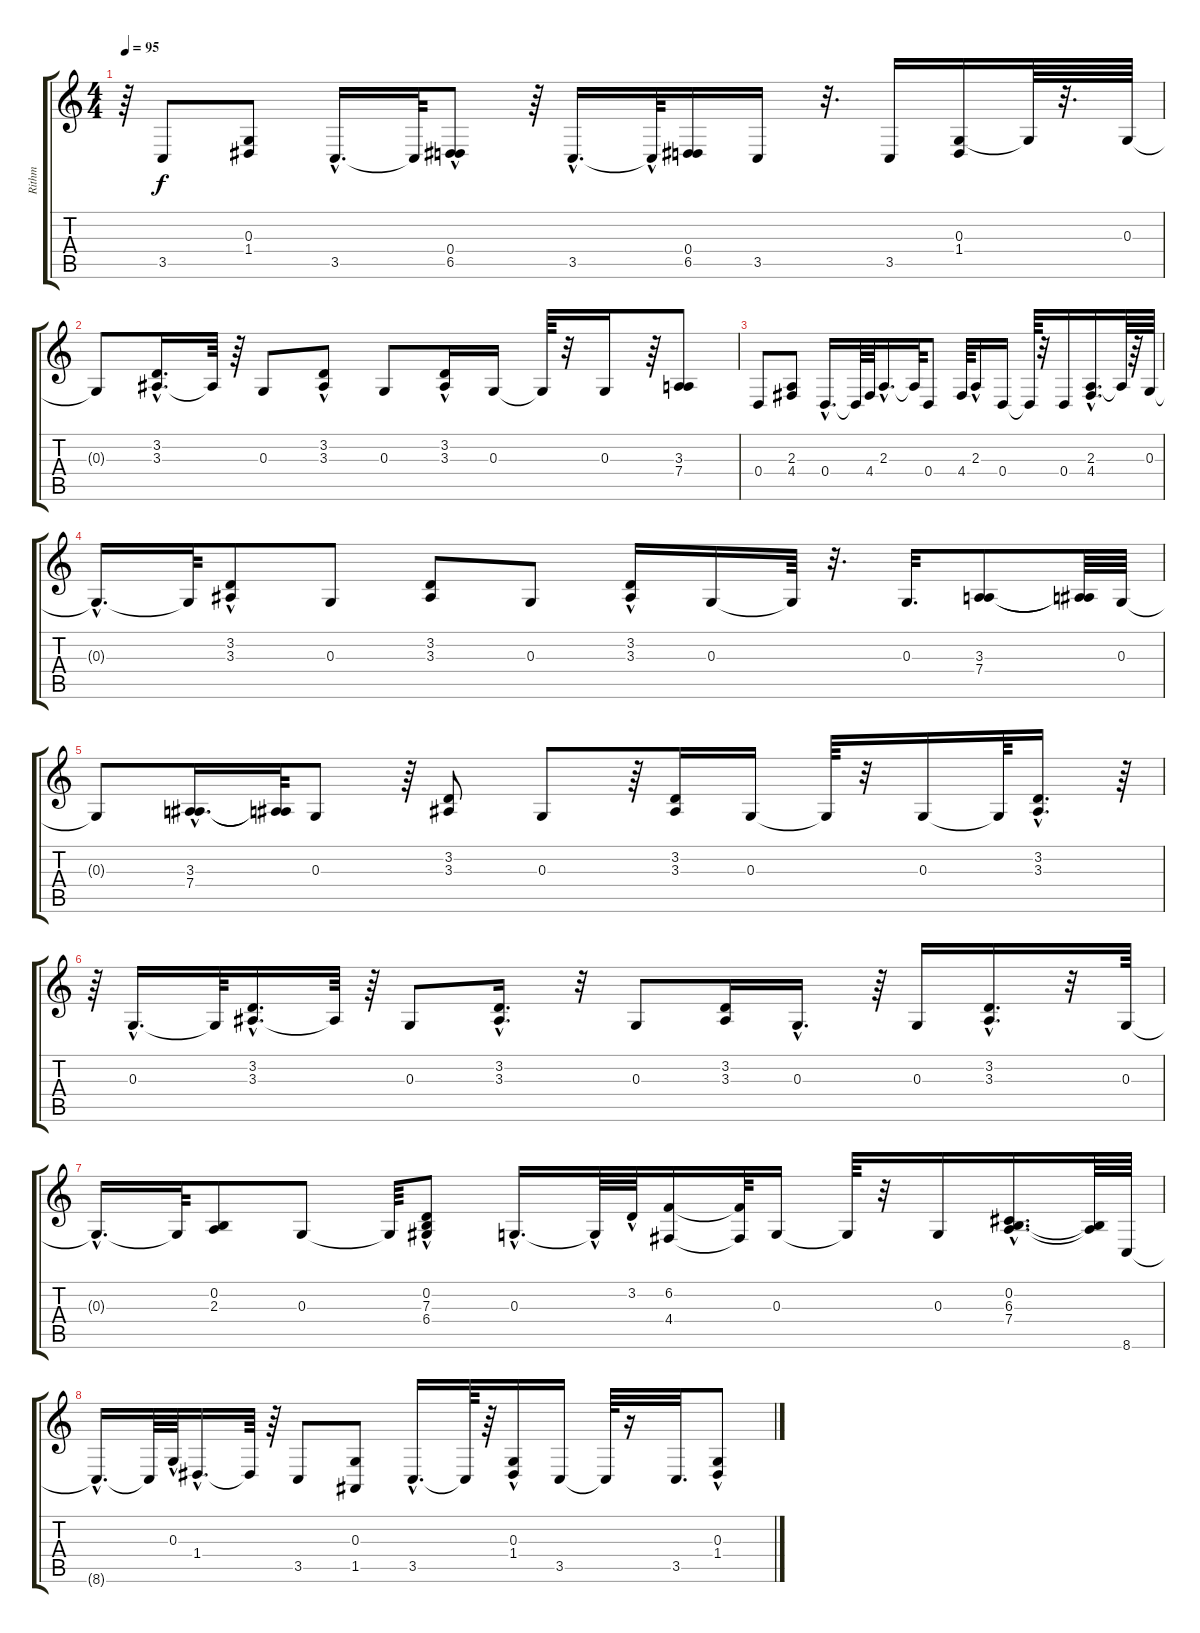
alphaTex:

\track ("Rithm" "Rithm") {instrument acousticgrandpiano}
\staff {score tabs}
\tuning (E4 B3 G3 D3 A2 E2) {hide}
\ts (4 4)
\tempo 95
\clef g2
\ks c
r.64{dy f instrument acousticgrandpiano} 3.5.8 (0.3 1.4).8 3.5{hac}.16{d} 3.5{t}.64 (0.4{hac} 6.5).8 r.64 3.5{hac}.16{d} 3.5{hac t}.64 (0.4 6.5).16 3.5.16 r.32{d} 3.5.16 (0.3 1.4).16 0.3{t}.64 r.32{d} 0.3.64 |
0.3{t}.8 (3.2{hac} 3.3{hac}).16{d} 3.3{t}.64 r.64 0.3.8 (3.2{hac} 3.3).8 0.3.8 (3.2 3.3{hac}).16 0.3.16 0.3{t}.64 r.32 0.3.16 r.64 (3.3 7.4).8 |
0.4.8 (2.3 4.4).8 0.4{hac}.16{d} 0.4{t}.64 4.4.64 2.3{hac}.16{d} 2.3{t}.64 0.4.8 4.4.64 2.3{hac}.16 0.4.16 0.4{t}.64 r.32 0.4.16 (2.3{hac} 4.4{hac}).16{d} 2.3{t}.64 r.64 0.3.64 |
0.3{hac t}.16{d} 0.3{t}.64 (3.2{hac} 3.3).8 0.3.8 (3.2 3.3).8 0.3.8 (3.2{hac} 3.3{hac}).16 0.3.16 0.3{t}.64 r.32{d} 0.3.32{d} (3.3 7.4).8 (3.3{t} 7.4{t}).64 0.3.64 |
0.3{t}.8 (3.3{hac} 7.4{hac}).16{d} (3.3{t} 7.4{t}).64 0.3.8 r.64 (3.2 3.3).8 0.3.8 r.64 (3.2 3.3).16 0.3.16 0.3{t}.64 r.32 0.3.16 0.3{t}.64 (3.2{hac} 3.3{hac}).16{d} r.64 |
r.64 0.3{hac}.16{d} 0.3{t}.64 (3.2{hac} 3.3{hac}).16{d} 3.3{t}.64 r.64 0.3.8 (3.2 3.3{hac}).16{d} r.32 0.3.8 (3.2 3.3).16 0.3{hac}.16{d} r.64 0.3.16 (3.2{hac} 3.3).16{d} r.32 0.3.64 |
0.3{hac t}.16{d} 0.3{t}.64 (0.2 2.3).8 0.3.8 0.3{t}.64 (0.2 7.3 6.4{hac}).8 0.3{hac}.16{d} 0.3{hac t}.64 3.2{hac}.64 (6.2 4.4).16 (6.2{t} 4.4{t}).64 0.3.16 0.3{t}.64 r.32 0.3.16 (0.2{hac} 6.3{hac} 7.4{hac}).16{d} (0.2{t} 7.4{t}).64 8.6.64 |
8.6{hac t}.16{d} 8.6{t}.64 0.3{hac}.64 1.4{hac}.16{d} 1.4{t}.64 r.64 3.5.8 (0.3 1.5).8 3.5{hac}.16{d} 3.5{t}.64 r.64 (0.3 1.4{hac}).16 3.5.16 3.5{t}.64 r.16 3.5.32{d} (0.3{hac} 1.4).8
